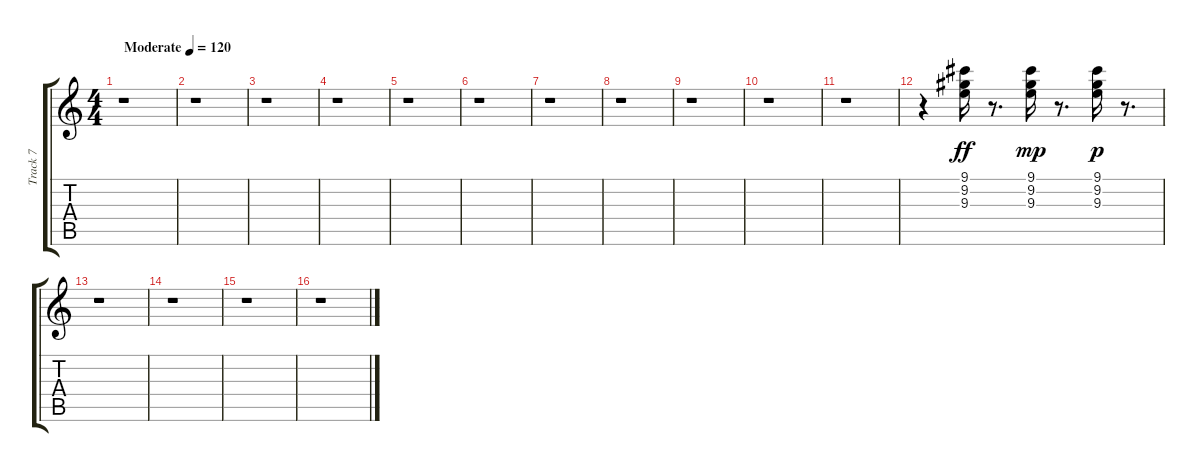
\track ("Track 7" "Track 7") {instrument electricguitarclean}
\staff {score tabs}
\tuning (E4 B3 G3 D3 A2 E2) {hide}
\ts (4 4)
\tempo (120 "Moderate")
\clef g2
\ks c
r.1{dy ff instrument electricguitarclean} |
r.1 |
r.1 |
r.1 |
r.1 |
r.1 |
r.1 |
r.1 |
r.1 |
r.1 |
r.1 |
r.4 (9.1 9.2 9.3).16 r.8{d} (9.1 9.2 9.3).16{dy mp} r.8{d} (9.1 9.2 9.3).16{dy p} r.8{d} |
r.1 |
r.1 |
r.1 |
r.1
